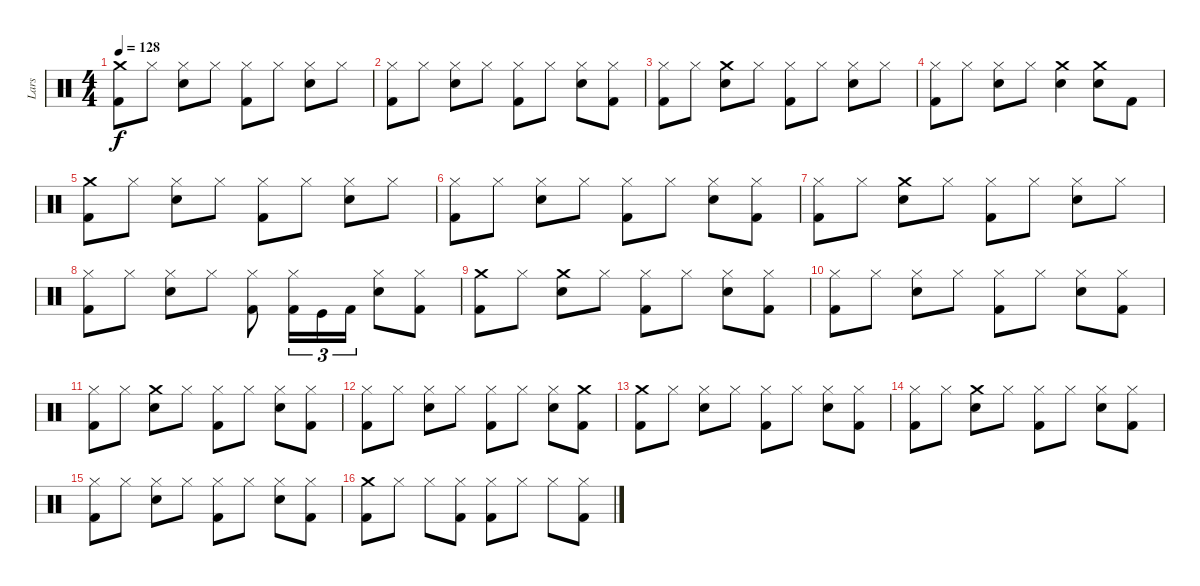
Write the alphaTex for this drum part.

\track ("Lars" "Lars") {instrument percussion}
\staff {score}
\articulation defaults
\ts (4 4)
\tempo 128
\clef neutral
\ks c
("Crash medium (hit)" "Kick (hit) 2").8{dy f} "Hi-Hat (closed)".8 ("Snare (hit) 2" "Hi-Hat (closed)").8 "Hi-Hat (closed)".8 ("Hi-Hat (closed)" "Kick (hit) 2").8 "Hi-Hat (closed)".8 ("Snare (hit) 2" "Hi-Hat (closed)").8 "Hi-Hat (closed)".8 |
("Hi-Hat (closed)" "Kick (hit) 2").8 "Hi-Hat (closed)".8 ("Snare (hit) 2" "Hi-Hat (closed)").8 "Hi-Hat (closed)".8 ("Hi-Hat (closed)" "Kick (hit) 2").8 "Hi-Hat (closed)".8 ("Snare (hit) 2" "Hi-Hat (closed)").8 ("Hi-Hat (closed)" "Kick (hit) 2").8 |
("Hi-Hat (closed)" "Kick (hit) 2").8 "Hi-Hat (closed)".8 ("Crash medium (hit)" "Snare (hit) 2").8 "Hi-Hat (closed)".8 ("Hi-Hat (closed)" "Kick (hit) 2").8 "Hi-Hat (closed)".8 ("Snare (hit) 2" "Hi-Hat (closed)").8 "Hi-Hat (closed)".8 |
("Hi-Hat (closed)" "Kick (hit) 2").8 "Hi-Hat (closed)".8 ("Hi-Hat (closed)" "Snare (hit) 2").8 "Hi-Hat (closed)".8 ("Crash medium (hit)" "Snare (hit) 2").4 ("Crash medium (hit)" "Snare (hit) 2").8 "Kick (hit) 2".8 |
("Crash medium (hit)" "Kick (hit) 2").8 "Hi-Hat (closed)".8 ("Snare (hit) 2" "Hi-Hat (closed)").8 "Hi-Hat (closed)".8 ("Hi-Hat (closed)" "Kick (hit) 2").8 "Hi-Hat (closed)".8 ("Snare (hit) 2" "Hi-Hat (closed)").8 "Hi-Hat (closed)".8 |
("Hi-Hat (closed)" "Kick (hit) 2").8 "Hi-Hat (closed)".8 ("Snare (hit) 2" "Hi-Hat (closed)").8 "Hi-Hat (closed)".8 ("Hi-Hat (closed)" "Kick (hit) 2").8 "Hi-Hat (closed)".8 ("Snare (hit) 2" "Hi-Hat (closed)").8 ("Hi-Hat (closed)" "Kick (hit) 2").8 |
("Hi-Hat (closed)" "Kick (hit) 2").8 "Hi-Hat (closed)".8 ("Crash medium (hit)" "Snare (hit) 2").8 "Hi-Hat (closed)".8 ("Hi-Hat (closed)" "Kick (hit) 2").8 "Hi-Hat (closed)".8 ("Snare (hit) 2" "Hi-Hat (closed)").8 "Hi-Hat (closed)".8 |
("Kick (hit) 2" "Hi-Hat (closed)").8 "Hi-Hat (closed)".8 ("Hi-Hat (closed)" "Snare (hit) 2").8 "Hi-Hat (closed)".8 ("Kick (hit) 2" "Hi-Hat (closed)").8 ("Kick (hit) 2" "Hi-Hat (closed)").16{tu (3 2)} "Kick (hit)".16{tu (3 2)} "Kick (hit) 2".16{tu (3 2)} ("Snare (hit) 2" "Hi-Hat (closed)").8 ("Kick (hit) 2" "Hi-Hat (closed)").8 |
("Crash medium (hit)" "Kick (hit) 2").8 "Hi-Hat (closed)".8 ("Crash medium (hit)" "Snare (hit) 2").8 "Hi-Hat (closed)".8 ("Hi-Hat (closed)" "Kick (hit) 2").8 "Hi-Hat (closed)".8 ("Snare (hit) 2" "Hi-Hat (closed)").8 ("Kick (hit) 2" "Hi-Hat (closed)").8 |
("Hi-Hat (closed)" "Kick (hit) 2").8 "Hi-Hat (closed)".8 ("Snare (hit) 2" "Hi-Hat (closed)").8 "Hi-Hat (closed)".8 ("Hi-Hat (closed)" "Kick (hit) 2").8 "Hi-Hat (closed)".8 ("Snare (hit) 2" "Hi-Hat (closed)").8 ("Hi-Hat (closed)" "Kick (hit) 2").8 |
("Hi-Hat (closed)" "Kick (hit) 2").8 "Hi-Hat (closed)".8 ("Crash medium (hit)" "Snare (hit) 2").8 "Hi-Hat (closed)".8 ("Hi-Hat (closed)" "Kick (hit) 2").8 "Hi-Hat (closed)".8 ("Snare (hit) 2" "Hi-Hat (closed)").8 ("Kick (hit) 2" "Hi-Hat (closed)").8 |
("Kick (hit) 2" "Hi-Hat (closed)").8 "Hi-Hat (closed)".8 ("Snare (hit) 2" "Hi-Hat (closed)").8 "Hi-Hat (closed)".8 ("Kick (hit) 2" "Hi-Hat (closed)").8 "Hi-Hat (closed)".8 ("Snare (hit) 2" "Hi-Hat (closed)").8 ("Crash medium (hit)" "Kick (hit) 2").8 |
("Crash medium (hit)" "Kick (hit) 2").8 "Hi-Hat (closed)".8 ("Snare (hit) 2" "Hi-Hat (closed)").8 "Hi-Hat (closed)".8 ("Hi-Hat (closed)" "Kick (hit) 2").8 "Hi-Hat (closed)".8 ("Snare (hit) 2" "Hi-Hat (closed)").8 ("Kick (hit) 2" "Hi-Hat (closed)").8 |
("Hi-Hat (closed)" "Kick (hit) 2").8 "Hi-Hat (closed)".8 ("Crash medium (hit)" "Snare (hit) 2").8 "Hi-Hat (closed)".8 ("Hi-Hat (closed)" "Kick (hit) 2").8 "Hi-Hat (closed)".8 ("Snare (hit) 2" "Hi-Hat (closed)").8 ("Hi-Hat (closed)" "Kick (hit) 2").8 |
("Hi-Hat (closed)" "Kick (hit) 2").8 "Hi-Hat (closed)".8 ("Hi-Hat (closed)" "Snare (hit) 2").8 "Hi-Hat (closed)".8 ("Hi-Hat (closed)" "Kick (hit) 2").8 "Hi-Hat (closed)".8 ("Snare (hit) 2" "Hi-Hat (closed)").8 ("Kick (hit) 2" "Hi-Hat (closed)").8 |
("Kick (hit) 2" "Crash medium (hit)").8 "Hi-Hat (closed)".8 "Hi-Hat (closed)".8 ("Kick (hit) 2" "Hi-Hat (closed)").8 ("Kick (hit) 2" "Hi-Hat (closed)").8 "Hi-Hat (closed)".8 "Hi-Hat (closed)".8 ("Kick (hit) 2" "Hi-Hat (closed)").8
